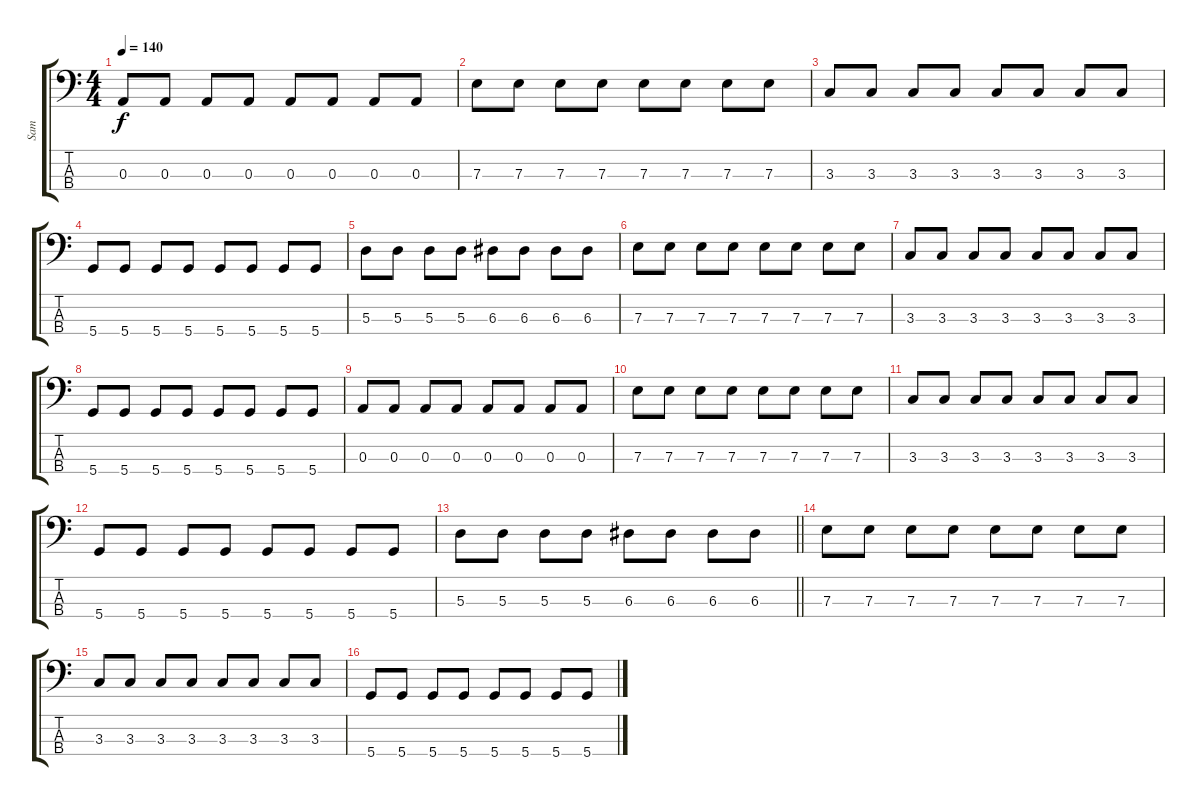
\track ("Sam" "Sam") {instrument electricbassfinger}
\staff {score tabs}
\tuning (G2 D2 A1 D1) {hide}
\ts (4 4)
\tempo 140
\clef f4
\ks c
0.3.8{dy f} 0.3.8 0.3.8 0.3.8 0.3.8 0.3.8 0.3.8 0.3.8 |
7.3.8 7.3.8 7.3.8 7.3.8 7.3.8 7.3.8 7.3.8 7.3.8 |
3.3.8 3.3.8 3.3.8 3.3.8 3.3.8 3.3.8 3.3.8 3.3.8 |
5.4.8 5.4.8 5.4.8 5.4.8 5.4.8 5.4.8 5.4.8 5.4.8 |
5.3.8 5.3.8 5.3.8 5.3.8 6.3.8 6.3.8 6.3.8 6.3.8 |
7.3.8 7.3.8 7.3.8 7.3.8 7.3.8 7.3.8 7.3.8 7.3.8 |
3.3.8 3.3.8 3.3.8 3.3.8 3.3.8 3.3.8 3.3.8 3.3.8 |
5.4.8 5.4.8 5.4.8 5.4.8 5.4.8 5.4.8 5.4.8 5.4.8 |
0.3.8 0.3.8 0.3.8 0.3.8 0.3.8 0.3.8 0.3.8 0.3.8 |
7.3.8 7.3.8 7.3.8 7.3.8 7.3.8 7.3.8 7.3.8 7.3.8 |
3.3.8 3.3.8 3.3.8 3.3.8 3.3.8 3.3.8 3.3.8 3.3.8 |
5.4.8 5.4.8 5.4.8 5.4.8 5.4.8 5.4.8 5.4.8 5.4.8 |
\barLineRight lightlight
5.3.8 5.3.8 5.3.8 5.3.8 6.3.8 6.3.8 6.3.8 6.3.8 |
7.3.8 7.3.8 7.3.8 7.3.8 7.3.8 7.3.8 7.3.8 7.3.8 |
3.3.8 3.3.8 3.3.8 3.3.8 3.3.8 3.3.8 3.3.8 3.3.8 |
5.4.8 5.4.8 5.4.8 5.4.8 5.4.8 5.4.8 5.4.8 5.4.8
